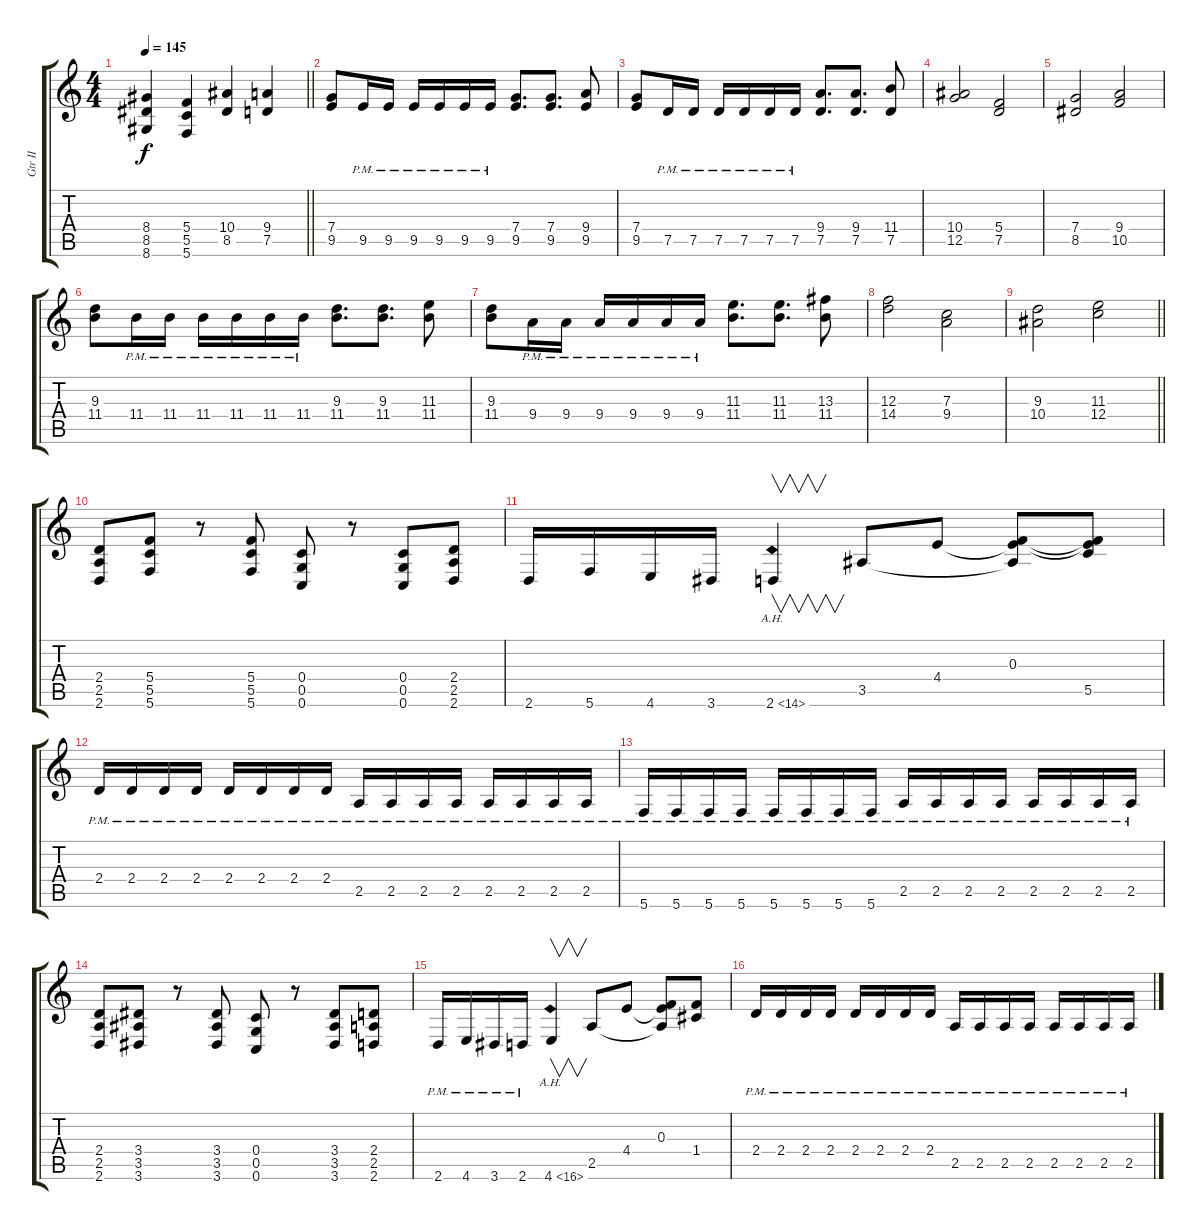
\track ("Gtr II" "Gtr II") {instrument distortionguitar}
\staff {score tabs}
\tuning (D4 A3 F3 C3 G2 C2) {hide}
\ts (4 4)
\tempo 145
\clef g2
\barLineRight lightlight
\ks c
(8.4 8.5 8.6).4{dy f} (5.4 5.5 5.6).4 (10.4 8.5).4 (9.4 7.5).4 |
(7.4 9.5).8 9.5{pm}.16 9.5{pm}.16 9.5{pm}.16 9.5{pm}.16 9.5{pm}.16 9.5{pm}.16 (7.4 9.5).8{d} (7.4 9.5).8{d} (9.4 9.5).8 |
(7.4 9.5).8 7.5{pm}.16 7.5{pm}.16 7.5{pm}.16 7.5{pm}.16 7.5{pm}.16 7.5{pm}.16 (9.4 7.5).8{d} (9.4 7.5).8{d} (11.4 7.5).8 |
(10.4 12.5).2 (5.4 7.5).2 |
(7.4 8.5).2 (9.4 10.5).2 |
(9.3 11.4).8 11.4{pm}.16 11.4{pm}.16 11.4{pm}.16 11.4{pm}.16 11.4{pm}.16 11.4{pm}.16 (9.3 11.4).8{d} (9.3 11.4).8{d} (11.3 11.4).8 |
(9.3 11.4).8 9.4{pm}.16 9.4{pm}.16 9.4{pm}.16 9.4{pm}.16 9.4{pm}.16 9.4{pm}.16 (11.3 11.4).8{d} (11.3 11.4).8{d} (13.3 11.4).8 |
(12.3 14.4).2 (7.3 9.4).2 |
\barLineRight lightlight
(9.3 10.4).2 (11.3 12.4).2 |
(2.4 2.5 2.6).8 (5.4 5.5 5.6).8 r.8 (5.4 5.5 5.6).8 (0.4 0.5 0.6).8 r.8 (0.4 0.5 0.6).8 (2.4 2.5 2.6).8 |
2.6.16 5.6.16 4.6.16 3.6.16 2.6{ah 12}.4{v} 3.5.8 4.4.8 (0.3 4.4{t} 3.5{t}).8 (0.3{t} 4.4{t} 5.5).8 |
2.4{pm}.16 2.4{pm}.16 2.4{pm}.16 2.4{pm}.16 2.4{pm}.16 2.4{pm}.16 2.4{pm}.16 2.4{pm}.16 2.5{pm}.16 2.5{pm}.16 2.5{pm}.16 2.5{pm}.16 2.5{pm}.16 2.5{pm}.16 2.5{pm}.16 2.5{pm}.16 |
5.6{pm}.16 5.6{pm}.16 5.6{pm}.16 5.6{pm}.16 5.6{pm}.16 5.6{pm}.16 5.6{pm}.16 5.6{pm}.16 2.5{pm}.16 2.5{pm}.16 2.5{pm}.16 2.5{pm}.16 2.5{pm}.16 2.5{pm}.16 2.5{pm}.16 2.5{pm}.16 |
(2.4 2.5 2.6).8 (3.4 3.5 3.6).8 r.8 (3.4 3.5 3.6).8 (0.4 0.5 0.6).8 r.8 (3.4 3.5 3.6).8 (2.4 2.5 2.6).8 |
2.6{pm}.16 4.6{pm}.16 3.6{pm}.16 2.6{pm}.16 4.6{ah 12}.4{v} 2.5.8 4.4.8 (0.3 4.4{t} 2.5{t}).8 (0.3{t} 1.4).8 |
2.4{pm}.16 2.4{pm}.16 2.4{pm}.16 2.4{pm}.16 2.4{pm}.16 2.4{pm}.16 2.4{pm}.16 2.4{pm}.16 2.5{pm}.16 2.5{pm}.16 2.5{pm}.16 2.5{pm}.16 2.5{pm}.16 2.5{pm}.16 2.5{pm}.16 2.5{pm}.16
